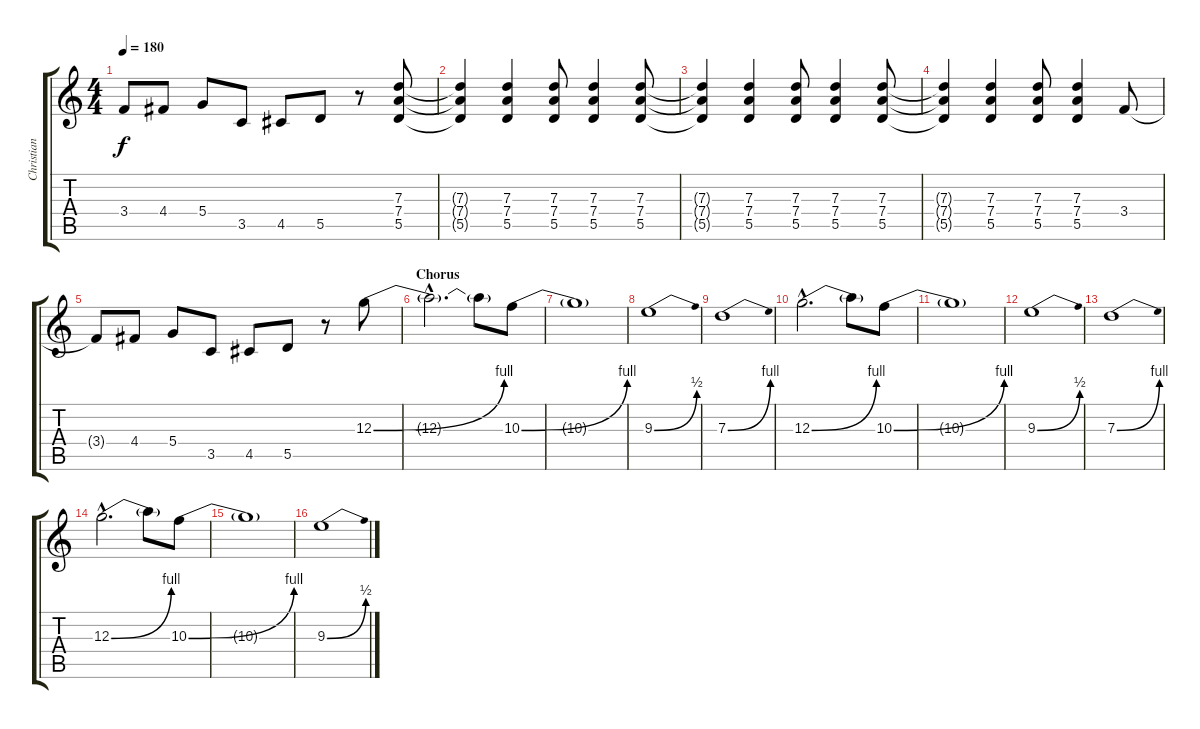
\track ("Christian Livingstone" "Christian ") {instrument overdrivenguitar}
\staff {score tabs}
\tuning (E4 B3 G3 D3 A2 E2) {hide}
\ts (4 4)
\tempo 180
\clef g2
\ks c
3.4{t}.8{dy f} 4.4.8 5.4.8 3.5.8 4.5.8 5.5.8 r.8 (7.3 7.4 5.5).8 |
(7.3{t} 7.4{t} 5.5{t}).4 (7.3 7.4 5.5).4 (7.3 7.4 5.5).8 (7.3 7.4 5.5).4 (7.3 7.4 5.5).8 |
(7.3{t} 7.4{t} 5.5{t}).4 (7.3 7.4 5.5).4 (7.3 7.4 5.5).8 (7.3 7.4 5.5).4 (7.3 7.4 5.5).8 |
(7.3{t} 7.4{t} 5.5{t}).4 (7.3 7.4 5.5).4 (7.3 7.4 5.5).8 (7.3 7.4 5.5).4 3.4.8 |
3.4{t}.8 4.4.8 5.4.8 3.5.8 4.5.8 5.5.8 r.8 12.3{be (bend 0 0 60 4)}.8 |
\section ("" "Chorus")
12.3{hac t}.2{d} 12.3{t}.8 10.3{be (bend 0 0 60 4)}.8 |
10.3{t}.1 |
9.3{be (bend 0 0 60 2)}.1 |
7.3{be (bend 0 0 60 4)}.1 |
12.3{be (bend 0 0 60 4) hac}.2{d} 12.3{t}.8 10.3{be (bend 0 0 60 4)}.8 |
10.3{t}.1 |
9.3{be (bend 0 0 60 2)}.1 |
7.3{be (bend 0 0 60 4)}.1 |
12.3{be (bend 0 0 60 4) hac}.2{d} 12.3{t}.8 10.3{be (bend 0 0 60 4)}.8 |
10.3{t}.1 |
9.3{be (bend 0 0 60 2)}.1
